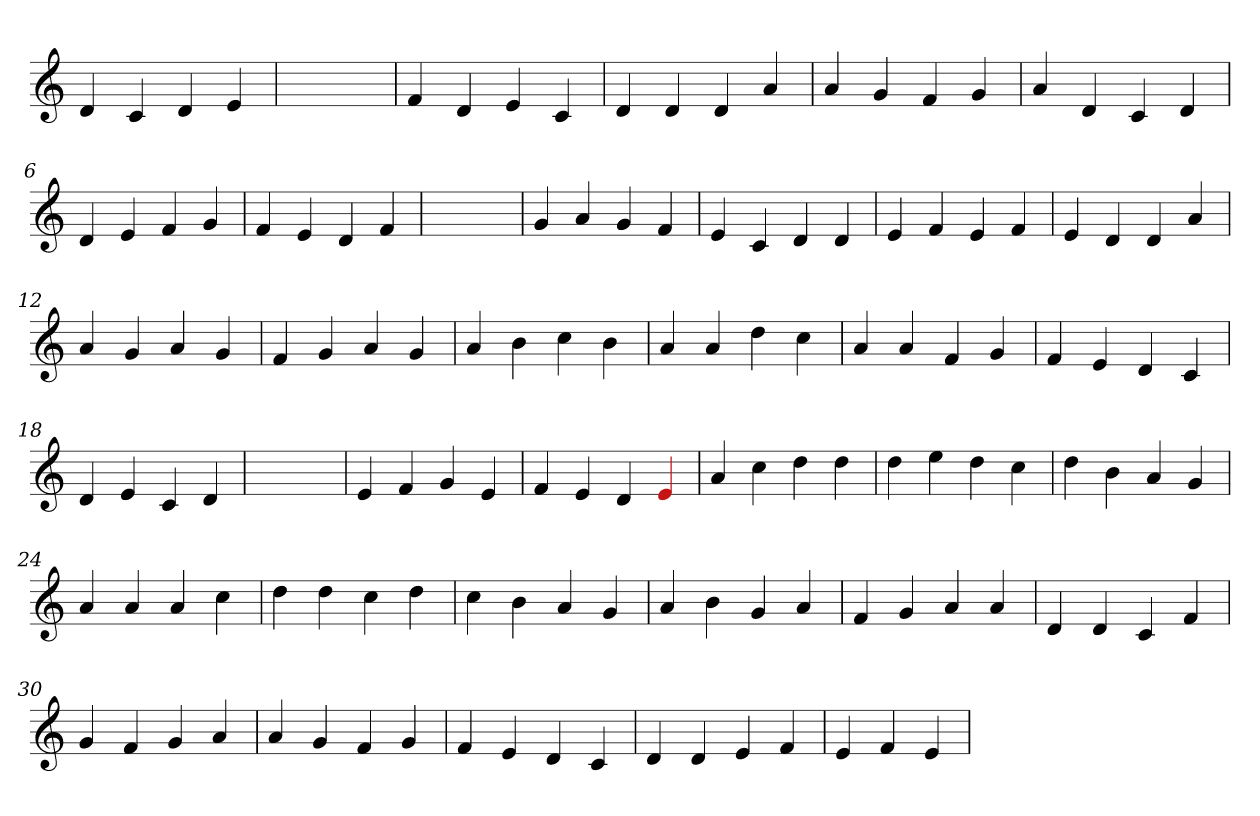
**kern
*part1
*staff1
*clefG2
=1
4d
4c
4d
4e
=2
1ryy
=2
4f
4d
4e
4c
=3
4d
4d
4d
4a
=4
4a
4g
4f
4g
=5
4a
4d
4c
4d
=6
4d
4e
4f
4g
=7
4f
4e
4d
4f
=8
1ryy
=8
4g
4a
4g
4f
=9
4e
4c
4d
4d
=10
4e
4f
4e
4f
=11
4e
4d
4d
4a
=12
4a
4g
4a
4g
=13
4f
4g
4a
4g
=14
4a
4b
4cc
4b
=15
4a
4a
4dd
4cc
=16
4a
4a
4f
4g
=17
4f
4e
4d
4c
=18
4d
4e
4c
4d
=19
1ryy
=19
4e
4f
4g
4e
=20
4f
4e
4d
4Re
=21
4a
4cc
4dd
4dd
=22
4dd
4ee
4dd
4cc
=23
4dd
4b
4a
4g
=24
4a
4a
4a
4cc
=25
4dd
4dd
4cc
4dd
=26
4cc
4b
4a
4g
=27
4a
4b
4g
4a
=28
4f
4g
4a
4a
=29
4d
4d
4c
4f
=30
4g
4f
4g
4a
=31
4a
4g
4f
4g
=32
4f
4e
4d
4c
=33
4d
4d
4e
4f
=34
4e
4f
4e
=
*-
